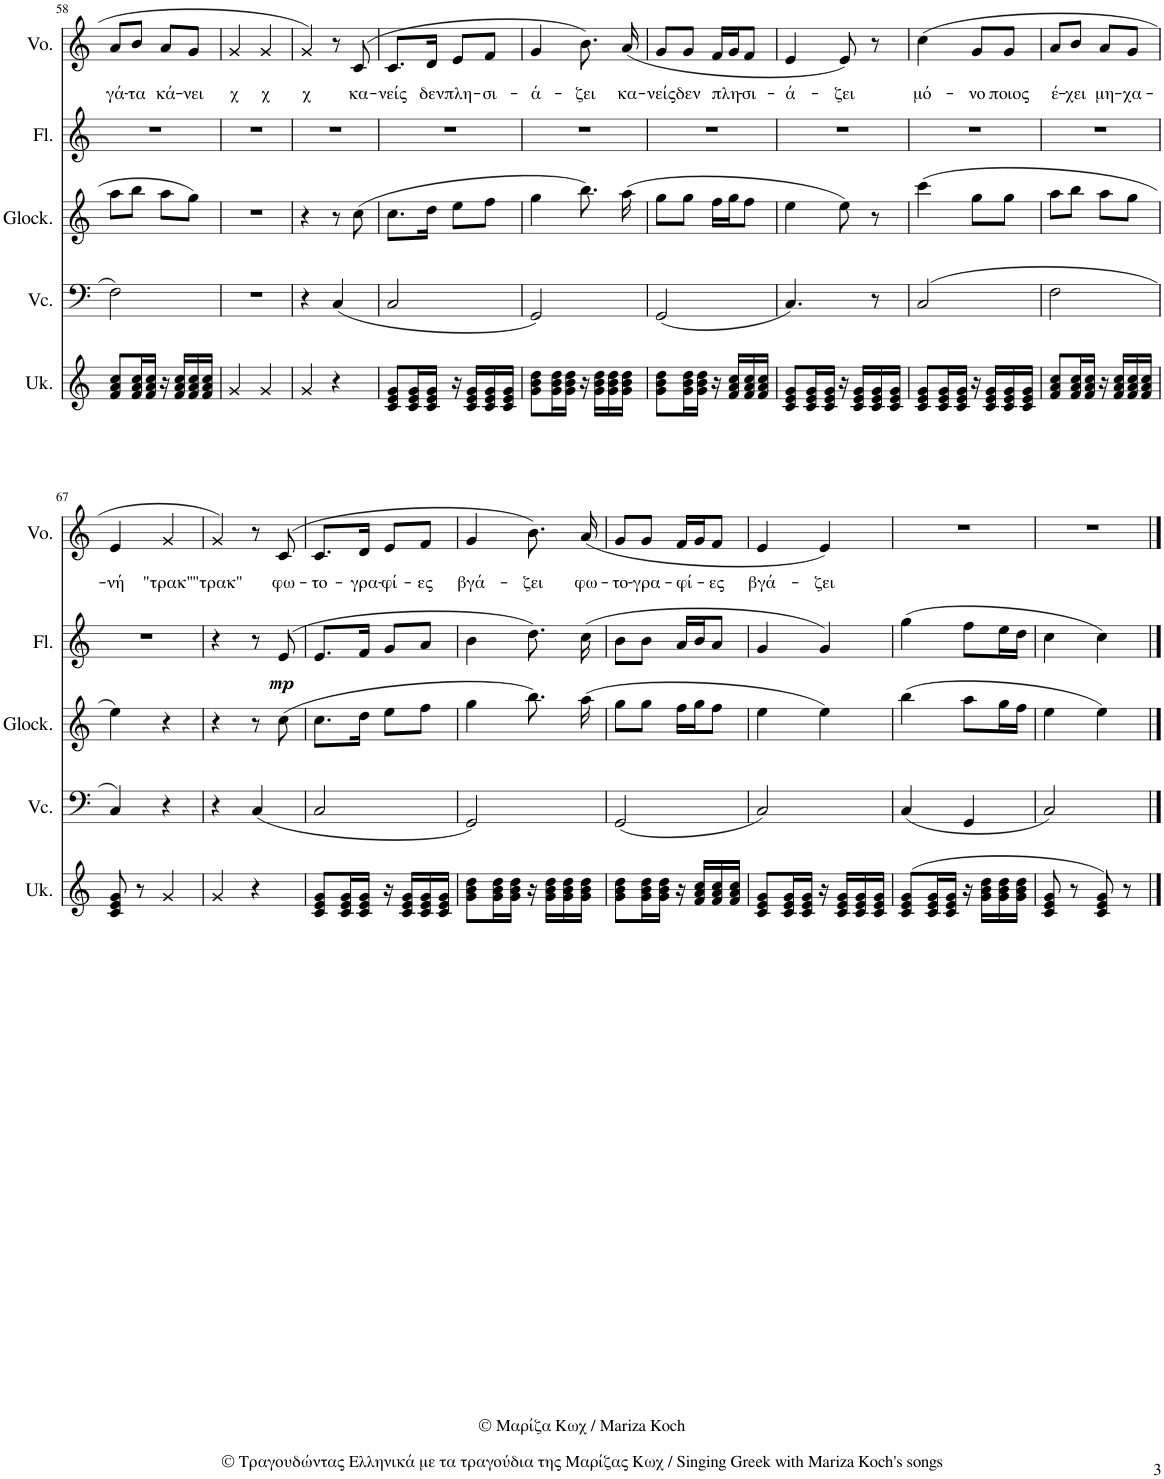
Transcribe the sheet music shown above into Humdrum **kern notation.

**kern	**kern	**kern	**kern	**dynam	**kern	**text
*part5	*part4	*part3	*part2	*part2	*part1	*part1
*staff5	*staff4	*staff3	*staff2	*staff2	*staff1	*staff1
*I"Γιουκαλίλι	*I"Βιολοντσέλο	*I"Μεταλλόφωνο	*I"Φλάουτο	*	*I"Φωνή	*
!!LO:PB:g=z
*clefG2	*clefF4	*clefG2	*clefG2	*	*clefG2	*
*	*	*Trd-14c-24	*	*	*	*
*k[]	*k[]	*k[]	*k[]	*	*k[]	*
*M2/4	*M2/4	*M2/4	*M2/4	*	*M2/4	*
=58	=58	=58	=58	=58	=58	=58
!	!	!	!	!	!	!LO:LY:b
8f/ 8a/ 8cc/L	2F\	8aa\L	2r	.	8a/L	γά-
!	!	!	!	!	!	!LO:LY:b
16f/ 16a/ 16cc/L	.	8bb\J	.	.	8b/J	-τα
16f/ 16a/ 16cc/JJ	.	.	.	.	.	.
!	!	!	!	!	!	!LO:LY:b
16r	.	8aa\L	.	.	8a/L	κά-
16f/ 16a/ 16cc/LL	.	.	.	.	.	.
!	!	!	!	!	!	!LO:LY:b
16f/ 16a/ 16cc/	.	8gg\J	.	.	8g/J	-νει
16f/ 16a/ 16cc/JJ	.	.	.	.	.	.
=59	=59	=59	=59	=59	=59	=59
!	!	!	!	!	!	!LO:LY:b
4g/	2r	2r	2r	.	4g/	χ
!	!	!	!	!	!	!LO:LY:b
4g/	.	.	.	.	4g/	χ
=60	=60	=60	=60	=60	=60	=60
!	!	!	!	!	!	!LO:LY:b
4g/	4r	4r	2r	.	4g/	χ
4r	(4C/	8r	.	.	8r	.
!	!	!	!	!	!	!LO:LY:b
.	.	(8cc\	.	.	(8c/	κα-
=61	=61	=61	=61	=61	=61	=61
!	!	!	!	!	!	!LO:LY:b
8c/ 8e/ 8g/L	2C/	8.cc\L	2r	.	8.c/L	-νείς
16c/ 16e/ 16g/L	.	.	.	.	.	.
!	!	!	!	!	!	!LO:LY:b
16c/ 16e/ 16g/JJ	.	16dd\Jk	.	.	16d/Jk	δεν
!	!	!	!	!	!	!LO:LY:b
16r	.	8ee\L	.	.	8e/L	πλη-
16c/ 16e/ 16g/LL	.	.	.	.	.	.
!	!	!	!	!	!	!LO:LY:b
16c/ 16e/ 16g/	.	8ff\J	.	.	8f/J	-σι-
16c/ 16e/ 16g/JJ	.	.	.	.	.	.
=62	=62	=62	=62	=62	=62	=62
!	!	!	!	!	!	!LO:LY:b
8g\ 8b\ 8dd\L	2GG/)	4gg\	2r	.	4g/	-ά-
16g\ 16b\ 16dd\L	.	.	.	.	.	.
16g\ 16b\ 16dd\JJ	.	.	.	.	.	.
!	!	!	!	!	!	!LO:LY:b
16r	.	8.bb\)	.	.	8.b\)	-ζει
16g\ 16b\ 16dd\LL	.	.	.	.	.	.
16g\ 16b\ 16dd\	.	.	.	.	.	.
!	!	!	!	!	!	!LO:LY:b
16g\ 16b\ 16dd\JJ	.	(16aa\	.	.	(16a/	κα-
=63	=63	=63	=63	=63	=63	=63
!	!	!	!	!	!	!LO:LY:b
8g\ 8b\ 8dd\L	(2GG/	8gg\L	2r	.	8g/L	-νείς
!	!	!	!	!	!	!LO:LY:b
16g\ 16b\ 16dd\L	.	8gg\J	.	.	8g/J	δεν
16g\ 16b\ 16dd\JJ	.	.	.	.	.	.
!	!	!	!	!	!	!LO:LY:b
16r	.	16ff\LL	.	.	16f/LL	πλη-
16f/ 16a/ 16cc/LL	.	16gg\J	.	.	16g/J	.
!	!	!	!	!	!	!LO:LY:b
16f/ 16a/ 16cc/	.	8ff\J	.	.	8f/J	-σι-
16f/ 16a/ 16cc/JJ	.	.	.	.	.	.
=64	=64	=64	=64	=64	=64	=64
!	!	!	!	!	!	!LO:LY:b
8c/ 8e/ 8g/L	4.C/)	4ee\	2r	.	4e/	-ά-
16c/ 16e/ 16g/L	.	.	.	.	.	.
16c/ 16e/ 16g/JJ	.	.	.	.	.	.
!	!	!	!	!	!	!LO:LY:b
16r	.	8ee\)	.	.	8e/)	-ζει
16c/ 16e/ 16g/LL	.	.	.	.	.	.
16c/ 16e/ 16g/	8r	8r	.	.	8r	.
16c/ 16e/ 16g/JJ	.	.	.	.	.	.
=65	=65	=65	=65	=65	=65	=65
!	!	!	!	!	!	!LO:LY:b
8c/ 8e/ 8g/L	(2C/	(4ccc\	2r	.	(4cc\	μό-
16c/ 16e/ 16g/L	.	.	.	.	.	.
16c/ 16e/ 16g/JJ	.	.	.	.	.	.
!	!	!	!	!	!	!LO:LY:b
16r	.	8gg\L	.	.	8g/L	-νο
16c/ 16e/ 16g/LL	.	.	.	.	.	.
!	!	!	!	!	!	!LO:LY:b
16c/ 16e/ 16g/	.	8gg\J	.	.	8g/J	ποιος
16c/ 16e/ 16g/JJ	.	.	.	.	.	.
=66	=66	=66	=66	=66	=66	=66
!	!	!	!	!	!	!LO:LY:b
8f/ 8a/ 8cc/L	2F\	8aa\L	2r	.	8a/L	έ-
!	!	!	!	!	!	!LO:LY:b
16f/ 16a/ 16cc/L	.	8bb\J	.	.	8b/J	-χει
16f/ 16a/ 16cc/JJ	.	.	.	.	.	.
!	!	!	!	!	!	!LO:LY:b
16r	.	8aa\L	.	.	8a/L	μη-
16f/ 16a/ 16cc/LL	.	.	.	.	.	.
!	!	!	!	!	!	!LO:LY:b
16f/ 16a/ 16cc/	.	8gg\J	.	.	8g/J	-χα-
16f/ 16a/ 16cc/JJ	.	.	.	.	.	.
!!LO:LB:g=z
=67	=67	=67	=67	=67	=67	=67
!	!	!	!	!	!	!LO:LY:b
8c/ 8e/ 8g/	4C/)	4ee\)	2r	.	4e/	-νή
8r	.	.	.	.	.	.
!	!	!	!	!	!	!LO:LY:b
4g/	4r	4r	.	.	4g/	"τρακ"
=68	=68	=68	=68	=68	=68	=68
!	!	!	!	!	!	!LO:LY:b
4g/	4r	4r	4r	.	4g/)	"τρακ"
4r	(4C/	8r	8r	.	8r	.
!	!	!	!	!LO:DY:b	!	!LO:LY:b
.	.	(8cc\	(8e/	mp	(8c/	φω-
=69	=69	=69	=69	=69	=69	=69
!	!	!	!	!	!	!LO:LY:b
8c/ 8e/ 8g/L	2C/	8.cc\L	8.e/L	.	8.c/L	-το-
16c/ 16e/ 16g/L	.	.	.	.	.	.
!	!	!	!	!	!	!LO:LY:b
16c/ 16e/ 16g/JJ	.	16dd\Jk	16f/Jk	.	16d/Jk	-γρα-
!	!	!	!	!	!	!LO:LY:b
16r	.	8ee\L	8g/L	.	8e/L	-φί-
16c/ 16e/ 16g/LL	.	.	.	.	.	.
!	!	!	!	!	!	!LO:LY:b
16c/ 16e/ 16g/	.	8ff\J	8a/J	.	8f/J	-ες
16c/ 16e/ 16g/JJ	.	.	.	.	.	.
=70	=70	=70	=70	=70	=70	=70
!	!	!	!	!	!	!LO:LY:b
8g\ 8b\ 8dd\L	2GG/)	4gg\	4b\	.	4g/	βγά-
16g\ 16b\ 16dd\L	.	.	.	.	.	.
16g\ 16b\ 16dd\JJ	.	.	.	.	.	.
!	!	!	!	!	!	!LO:LY:b
16r	.	8.bb\)	8.dd\)	.	8.b\)	-ζει
16g\ 16b\ 16dd\LL	.	.	.	.	.	.
16g\ 16b\ 16dd\	.	.	.	.	.	.
!	!	!	!	!	!	!LO:LY:b
16g\ 16b\ 16dd\JJ	.	(16aa\	(16cc\	.	(16a/	φω-
=71	=71	=71	=71	=71	=71	=71
!	!	!	!	!	!	!LO:LY:b
8g\ 8b\ 8dd\L	(2GG/	8gg\L	8b\L	.	8g/L	-το-
!	!	!	!	!	!	!LO:LY:b
16g\ 16b\ 16dd\L	.	8gg\J	8b\J	.	8g/J	-γρα-
16g\ 16b\ 16dd\JJ	.	.	.	.	.	.
!	!	!	!	!	!	!LO:LY:b
16r	.	16ff\LL	16a/LL	.	16f/LL	-φί-
16f/ 16a/ 16cc/LL	.	16gg\J	16b/J	.	16g/J	.
!	!	!	!	!	!	!LO:LY:b
16f/ 16a/ 16cc/	.	8ff\J	8a/J	.	8f/J	-ες
16f/ 16a/ 16cc/JJ	.	.	.	.	.	.
=72	=72	=72	=72	=72	=72	=72
!	!	!	!	!	!	!LO:LY:b
8c/ 8e/ 8g/L	2C/)	4ee\	4g/	.	4e/	βγά-
16c/ 16e/ 16g/L	.	.	.	.	.	.
16c/ 16e/ 16g/JJ	.	.	.	.	.	.
!	!	!	!	!	!	!LO:LY:b
16r	.	4ee\)	4g/)	.	4e/)	-ζει
16c/ 16e/ 16g/LL	.	.	.	.	.	.
16c/ 16e/ 16g/	.	.	.	.	.	.
16c/ 16e/ 16g/JJ	.	.	.	.	.	.
=73	=73	=73	=73	=73	=73	=73
(8c/ 8e/ 8g/L	(4C/	(4bb\	(4gg\	.	2r	.
16c/ 16e/ 16g/L	.	.	.	.	.	.
16c/ 16e/ 16g/JJ	.	.	.	.	.	.
16r	4GG/	8aa\L	8ff\L	.	.	.
16g\ 16b\ 16dd\LL	.	.	.	.	.	.
16g\ 16b\ 16dd\	.	16gg\L	16ee\L	.	.	.
16g\ 16b\ 16dd\JJ	.	16ff\JJ	16dd\JJ	.	.	.
=74	=74	=74	=74	=74	=74	=74
8c/ 8e/ 8g/	2C/)	4ee\	4cc\	.	2r	.
8r	.	.	.	.	.	.
8c/ 8e/ 8g/)	.	4ee\)	4cc\)	.	.	.
8r	.	.	.	.	.	.
==	==	==	==	==	==	==
*-	*-	*-	*-	*-	*-	*-
